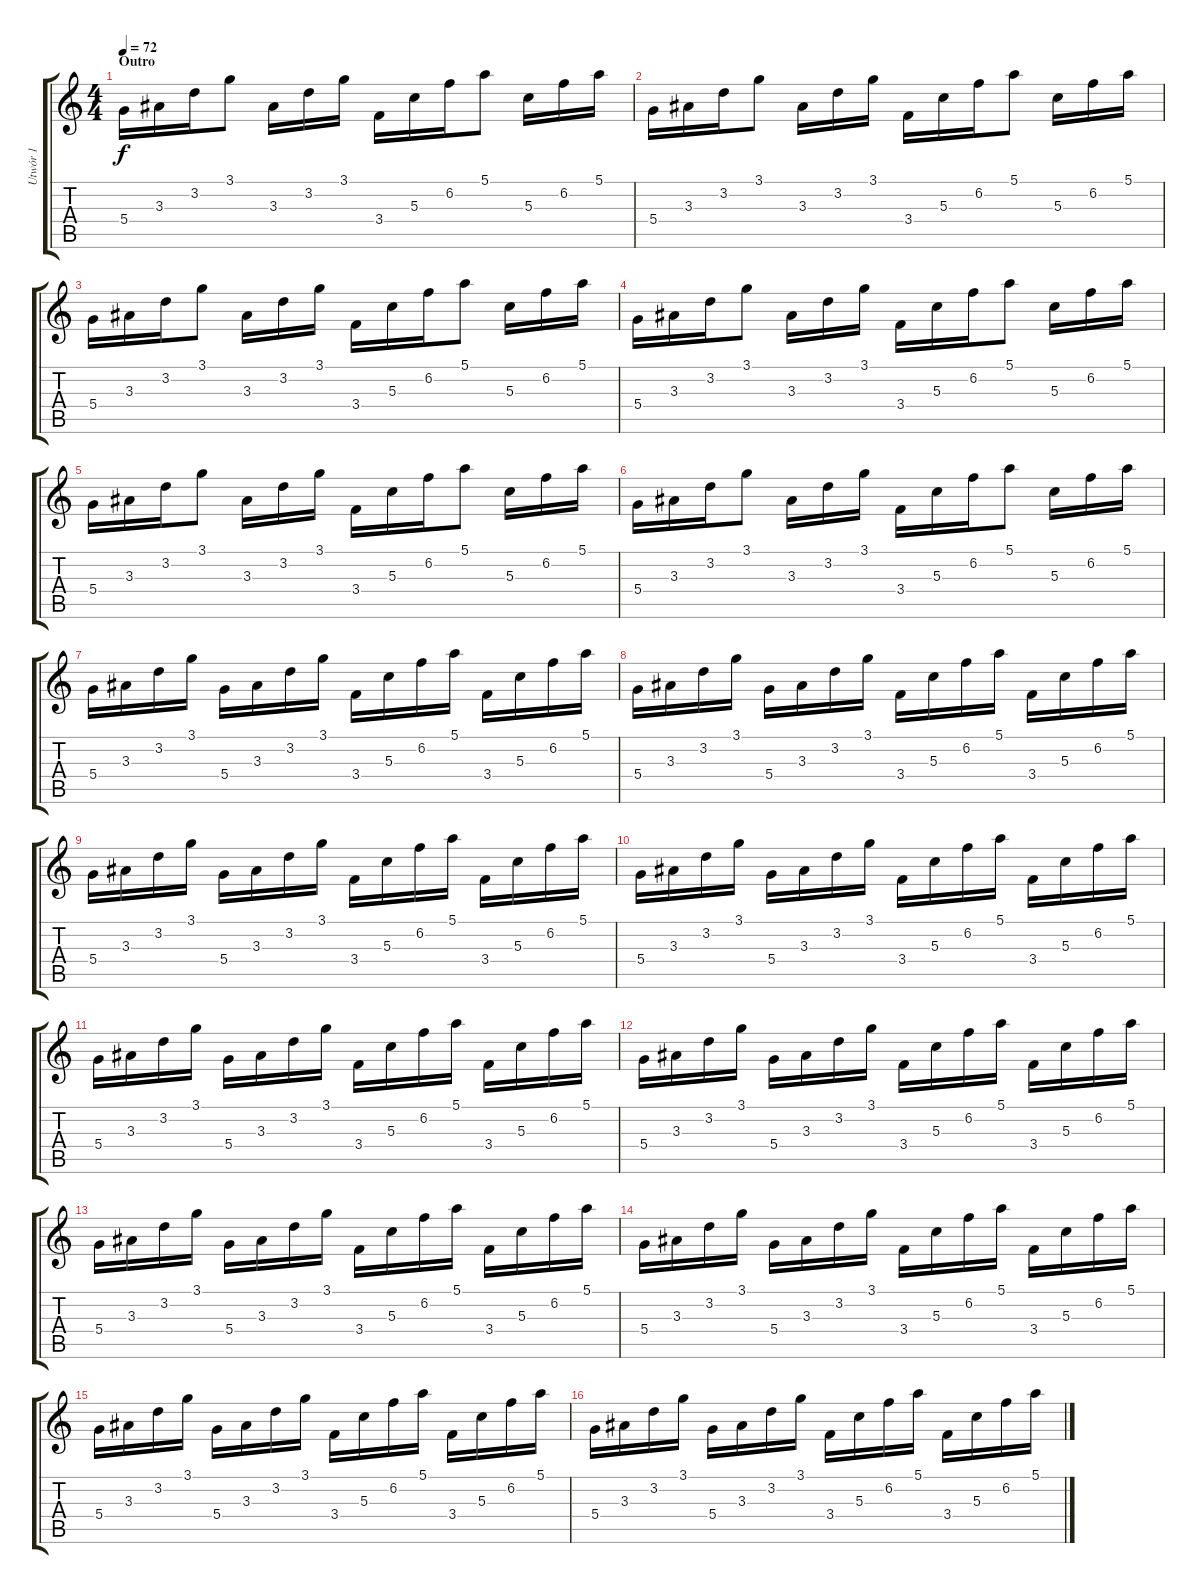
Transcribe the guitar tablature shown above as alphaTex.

\track ("Utwór 1" "Utwór 1") {instrument acousticguitarsteel}
\staff {score tabs}
\tuning (E4 B3 G3 D3 A2 E2) {hide}
\ts (4 4)
\section ("" "Outro")
\tempo 72
\clef g2
\ks c
5.4.16{dy f} 3.3.16 3.2.16 3.1.8 3.3.16 3.2.16 3.1.16 3.4.16 5.3.16 6.2.16 5.1.8 5.3.16 6.2.16 5.1.16 |
5.4.16 3.3.16 3.2.16 3.1.8 3.3.16 3.2.16 3.1.16 3.4.16 5.3.16 6.2.16 5.1.8 5.3.16 6.2.16 5.1.16 |
5.4.16 3.3.16 3.2.16 3.1.8 3.3.16 3.2.16 3.1.16 3.4.16 5.3.16 6.2.16 5.1.8 5.3.16 6.2.16 5.1.16 |
5.4.16 3.3.16 3.2.16 3.1.8 3.3.16 3.2.16 3.1.16 3.4.16 5.3.16 6.2.16 5.1.8 5.3.16 6.2.16 5.1.16 |
5.4.16 3.3.16 3.2.16 3.1.8 3.3.16 3.2.16 3.1.16 3.4.16 5.3.16 6.2.16 5.1.8 5.3.16 6.2.16 5.1.16 |
5.4.16 3.3.16 3.2.16 3.1.8 3.3.16 3.2.16 3.1.16 3.4.16 5.3.16 6.2.16 5.1.8 5.3.16 6.2.16 5.1.16 |
5.4.16 3.3.16 3.2.16 3.1.16 5.4.16 3.3.16 3.2.16 3.1.16 3.4.16 5.3.16 6.2.16 5.1.16 3.4.16 5.3.16 6.2.16 5.1.16 |
5.4.16 3.3.16 3.2.16 3.1.16 5.4.16 3.3.16 3.2.16 3.1.16 3.4.16 5.3.16 6.2.16 5.1.16 3.4.16 5.3.16 6.2.16 5.1.16 |
5.4.16 3.3.16 3.2.16 3.1.16 5.4.16 3.3.16 3.2.16 3.1.16 3.4.16 5.3.16 6.2.16 5.1.16 3.4.16 5.3.16 6.2.16 5.1.16 |
5.4.16 3.3.16 3.2.16 3.1.16 5.4.16 3.3.16 3.2.16 3.1.16 3.4.16 5.3.16 6.2.16 5.1.16 3.4.16 5.3.16 6.2.16 5.1.16 |
5.4.16 3.3.16 3.2.16 3.1.16 5.4.16 3.3.16 3.2.16 3.1.16 3.4.16 5.3.16 6.2.16 5.1.16 3.4.16 5.3.16 6.2.16 5.1.16 |
5.4.16 3.3.16 3.2.16 3.1.16 5.4.16 3.3.16 3.2.16 3.1.16 3.4.16 5.3.16 6.2.16 5.1.16 3.4.16 5.3.16 6.2.16 5.1.16 |
5.4.16 3.3.16 3.2.16 3.1.16 5.4.16 3.3.16 3.2.16 3.1.16 3.4.16 5.3.16 6.2.16 5.1.16 3.4.16 5.3.16 6.2.16 5.1.16 |
5.4.16 3.3.16 3.2.16 3.1.16 5.4.16 3.3.16 3.2.16 3.1.16 3.4.16 5.3.16 6.2.16 5.1.16 3.4.16 5.3.16 6.2.16 5.1.16 |
5.4.16 3.3.16 3.2.16 3.1.16 5.4.16 3.3.16 3.2.16 3.1.16 3.4.16 5.3.16 6.2.16 5.1.16 3.4.16 5.3.16 6.2.16 5.1.16 |
5.4.16 3.3.16 3.2.16 3.1.16 5.4.16 3.3.16 3.2.16 3.1.16 3.4.16 5.3.16 6.2.16 5.1.16 3.4.16 5.3.16 6.2.16 5.1.16
